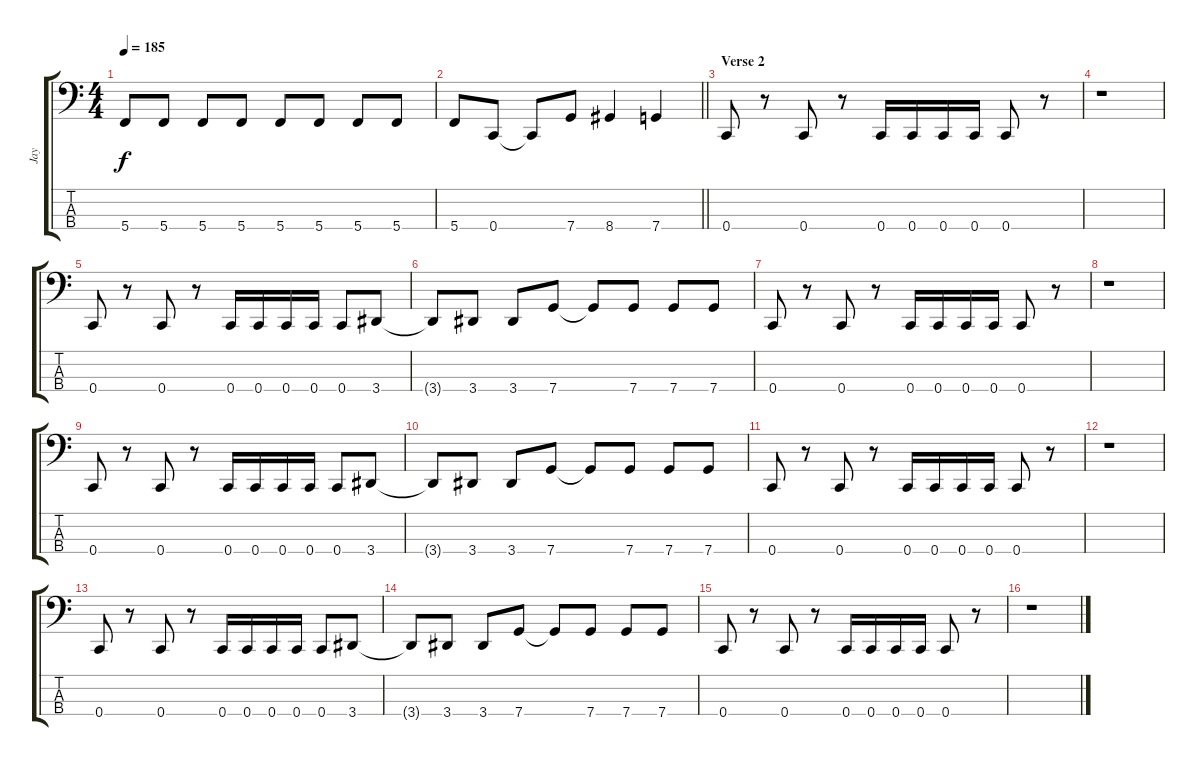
\track ("Jay" "Jay") {instrument electricbasspick}
\staff {score tabs}
\tuning (F2 C2 G1 C1) {hide}
\ts (4 4)
\tempo 185
\clef f4
\ks c
5.4.8{dy f} 5.4.8 5.4.8 5.4.8 5.4.8 5.4.8 5.4.8 5.4.8 |
\barLineRight lightlight
5.4.8 0.4.8 0.4{t}.8 7.4.8 8.4.4 7.4.4 |
\section ("" "Verse 2")
0.4.8 r.8 0.4.8 r.8 0.4.16 0.4.16 0.4.16 0.4.16 0.4.8 r.8 |
r.1 |
0.4.8 r.8 0.4.8 r.8 0.4.16 0.4.16 0.4.16 0.4.16 0.4.8 3.4.8 |
3.4{t}.8 3.4.8 3.4.8 7.4.8 7.4{t}.8 7.4.8 7.4.8 7.4.8 |
0.4.8 r.8 0.4.8 r.8 0.4.16 0.4.16 0.4.16 0.4.16 0.4.8 r.8 |
r.1 |
0.4.8 r.8 0.4.8 r.8 0.4.16 0.4.16 0.4.16 0.4.16 0.4.8 3.4.8 |
3.4{t}.8 3.4.8 3.4.8 7.4.8 7.4{t}.8 7.4.8 7.4.8 7.4.8 |
0.4.8 r.8 0.4.8 r.8 0.4.16 0.4.16 0.4.16 0.4.16 0.4.8 r.8 |
r.1 |
0.4.8 r.8 0.4.8 r.8 0.4.16 0.4.16 0.4.16 0.4.16 0.4.8 3.4.8 |
3.4{t}.8 3.4.8 3.4.8 7.4.8 7.4{t}.8 7.4.8 7.4.8 7.4.8 |
0.4.8 r.8 0.4.8 r.8 0.4.16 0.4.16 0.4.16 0.4.16 0.4.8 r.8 |
r.1
